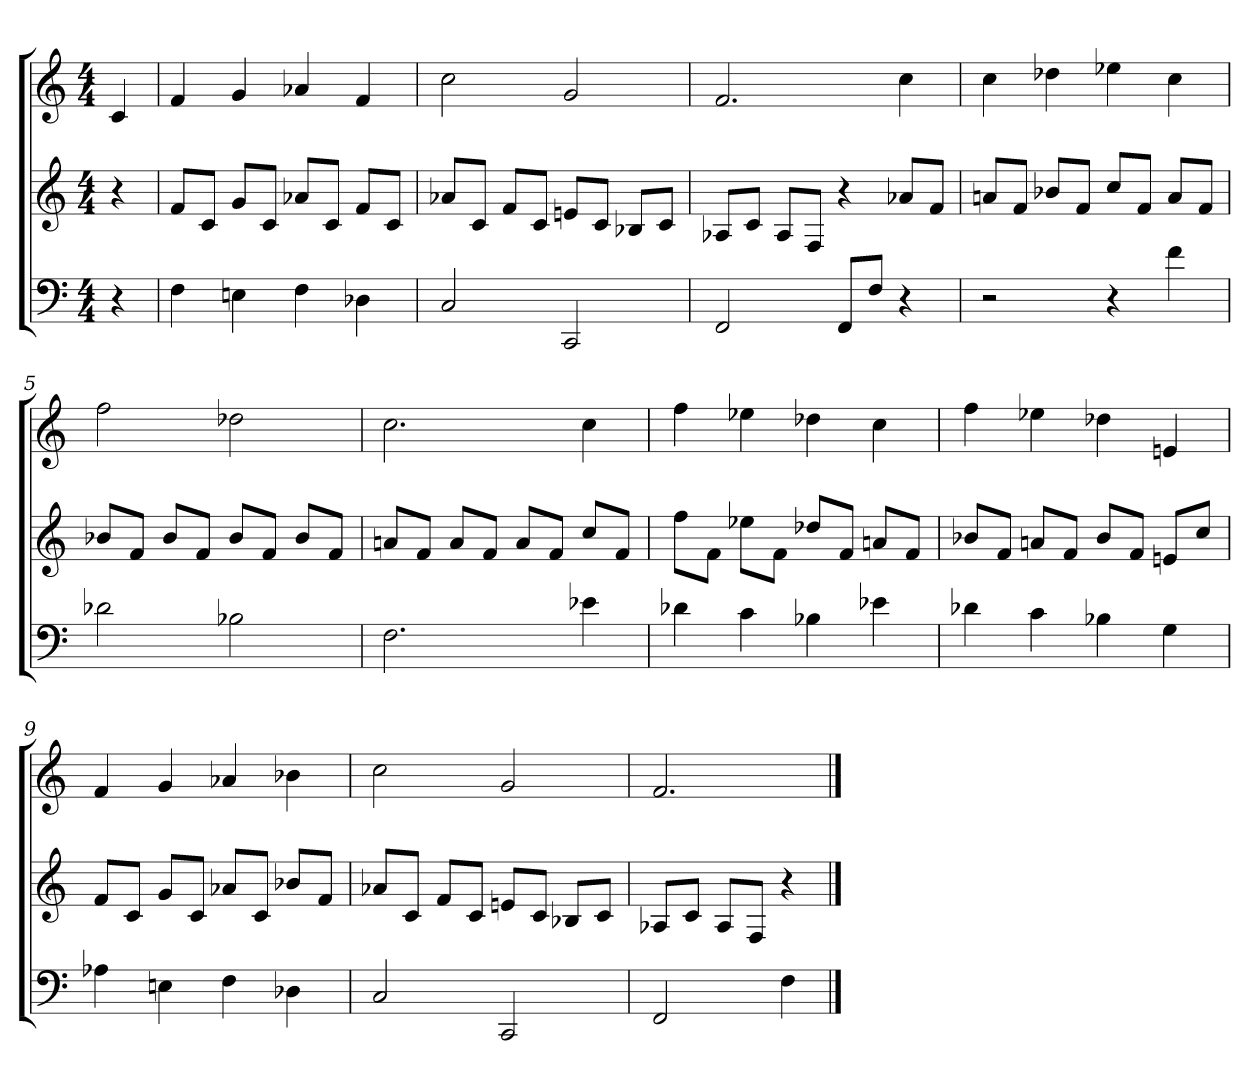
**kern	**kern	**kern
*part3	*part2	*part1
*staff3	*staff2	*staff1
*M4/4	*M4/4	*M4/4
=	=	=
4r	4r	4c
=1	=1	=1
4F	8fL	4f
.	8cJ	.
4En	8gL	4g
.	8cJ	.
4F	8a-XL	4a-X
.	8cJ	.
4D-X	8fL	4f
.	8cJ	.
=2	=2	=2
2C	8a-XL	2cc
.	8cJ	.
.	8fL	.
.	8cJ	.
2CC	8enL	2g
.	8cJ	.
.	8B-XL	.
.	8cJ	.
=3	=3	=3
2FF	8A-XL	2.f
.	8cJ	.
.	8A-L	.
.	8FJ	.
8FFL	4r	.
8FJ	.	.
4r	8a-XL	4cc
.	8fJ	.
=4	=4	=4
2r	8anL	4cc
.	8fJ	.
.	8b-XL	4dd-X
.	8fJ	.
4r	8ccL	4ee-X
.	8fJ	.
4f	8aL	4cc
.	8fJ	.
=5	=5	=5
2d-X	8b-XL	2ff
.	8fJ	.
.	8b-L	.
.	8fJ	.
2B-X	8b-L	2dd-X
.	8fJ	.
.	8b-L	.
.	8fJ	.
=6	=6	=6
2.F	8anL	2.cc
.	8fJ	.
.	8aL	.
.	8fJ	.
.	8aL	.
.	8fJ	.
4e-X	8ccL	4cc
.	8fJ	.
=7	=7	=7
4d-X	8ffL	4ff
.	8fJ	.
4c	8ee-XL	4ee-X
.	8fJ	.
4B-X	8dd-XL	4dd-X
.	8fJ	.
4e-X	8anL	4cc
.	8fJ	.
=8	=8	=8
4d-X	8b-XL	4ff
.	8fJ	.
4c	8anL	4ee-X
.	8fJ	.
4B-X	8b-L	4dd-X
.	8fJ	.
4G	8enL	4en
.	8ccJ	.
=9	=9	=9
4A-X	8fL	4f
.	8cJ	.
4En	8gL	4g
.	8cJ	.
4F	8a-XL	4a-X
.	8cJ	.
4D-X	8b-XL	4b-X
.	8fJ	.
=10	=10	=10
2C	8a-XL	2cc
.	8cJ	.
.	8fL	.
.	8cJ	.
2CC	8enL	2g
.	8cJ	.
.	8B-XL	.
.	8cJ	.
=11	=11	=11
2FF	8A-XL	2.f
.	8cJ	.
.	8A-L	.
.	8FJ	.
4F	4r	.
==	==	==
*-	*-	*-
